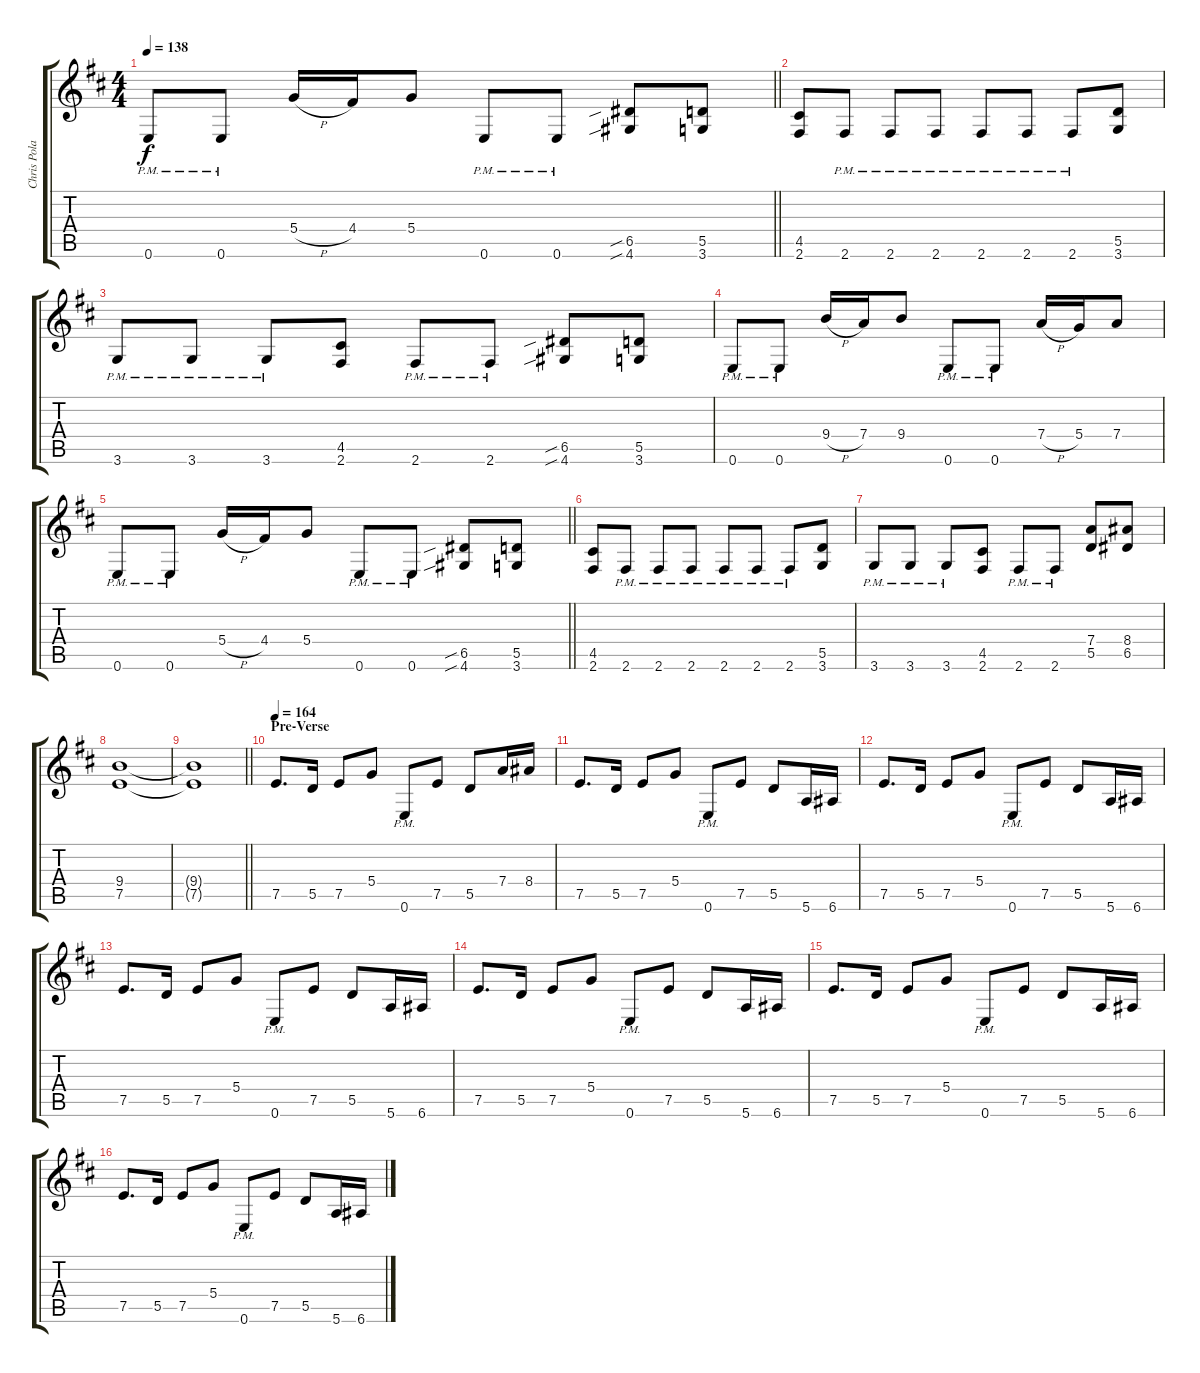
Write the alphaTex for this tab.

\track ("Chris Poland" "Chris Pola") {instrument distortionguitar}
\staff {score tabs}
\tuning (E4 B3 G3 D3 A2 E2) {hide}
\ts (4 4)
\tempo 138
\clef g2
\barLineRight lightlight
\ks d
0.6{pm}.8{dy f} 0.6{pm}.8 5.4{h}.16 4.4.16 5.4.8 0.6{pm}.8 0.6{pm}.8 (6.5{sib} 4.6{sib}).8 (5.5 3.6).8 |
(4.5 2.6).8 2.6{pm}.8 2.6{pm}.8 2.6{pm}.8 2.6{pm}.8 2.6{pm}.8 2.6{pm}.8 (5.5 3.6).8 |
3.6{pm}.8 3.6{pm}.8 3.6{pm}.8 (4.5 2.6).8 2.6{pm}.8 2.6{pm}.8 (6.5{sib} 4.6{sib}).8 (5.5 3.6).8 |
0.6{pm}.8 0.6{pm}.8 9.4{h}.16 7.4.16 9.4.8 0.6{pm}.8 0.6{pm}.8 7.4{h}.16 5.4.16 7.4.8 |
\barLineRight lightlight
0.6{pm}.8 0.6{pm}.8 5.4{h}.16 4.4.16 5.4.8 0.6{pm}.8 0.6{pm}.8 (6.5{sib} 4.6{sib}).8 (5.5 3.6).8 |
(4.5 2.6).8 2.6{pm}.8 2.6{pm}.8 2.6{pm}.8 2.6{pm}.8 2.6{pm}.8 2.6{pm}.8 (5.5 3.6).8 |
3.6{pm}.8 3.6{pm}.8 3.6{pm}.8 (4.5 2.6).8 2.6{pm}.8 2.6{pm}.8 (7.4 5.5).8 (8.4 6.5).8 |
(9.4 7.5).1 |
\barLineRight lightlight
(9.4{t} 7.5{t}).1 |
\section ("" "Pre-Verse")
\tempo 160
\tempo 164
7.5.8{d} 5.5.16 7.5.8 5.4.8 0.6{pm}.8 7.5.8 5.5.8 7.4.16 8.4.16 |
7.5.8{d} 5.5.16 7.5.8 5.4.8 0.6{pm}.8 7.5.8 5.5.8 5.6.16 6.6.16 |
7.5.8{d} 5.5.16 7.5.8 5.4.8 0.6{pm}.8 7.5.8 5.5.8 5.6.16 6.6.16 |
7.5.8{d} 5.5.16 7.5.8 5.4.8 0.6{pm}.8 7.5.8 5.5.8 5.6.16 6.6.16 |
7.5.8{d} 5.5.16 7.5.8 5.4.8 0.6{pm}.8 7.5.8 5.5.8 5.6.16 6.6.16 |
7.5.8{d} 5.5.16 7.5.8 5.4.8 0.6{pm}.8 7.5.8 5.5.8 5.6.16 6.6.16 |
7.5.8{d} 5.5.16 7.5.8 5.4.8 0.6{pm}.8 7.5.8 5.5.8 5.6.16 6.6.16
